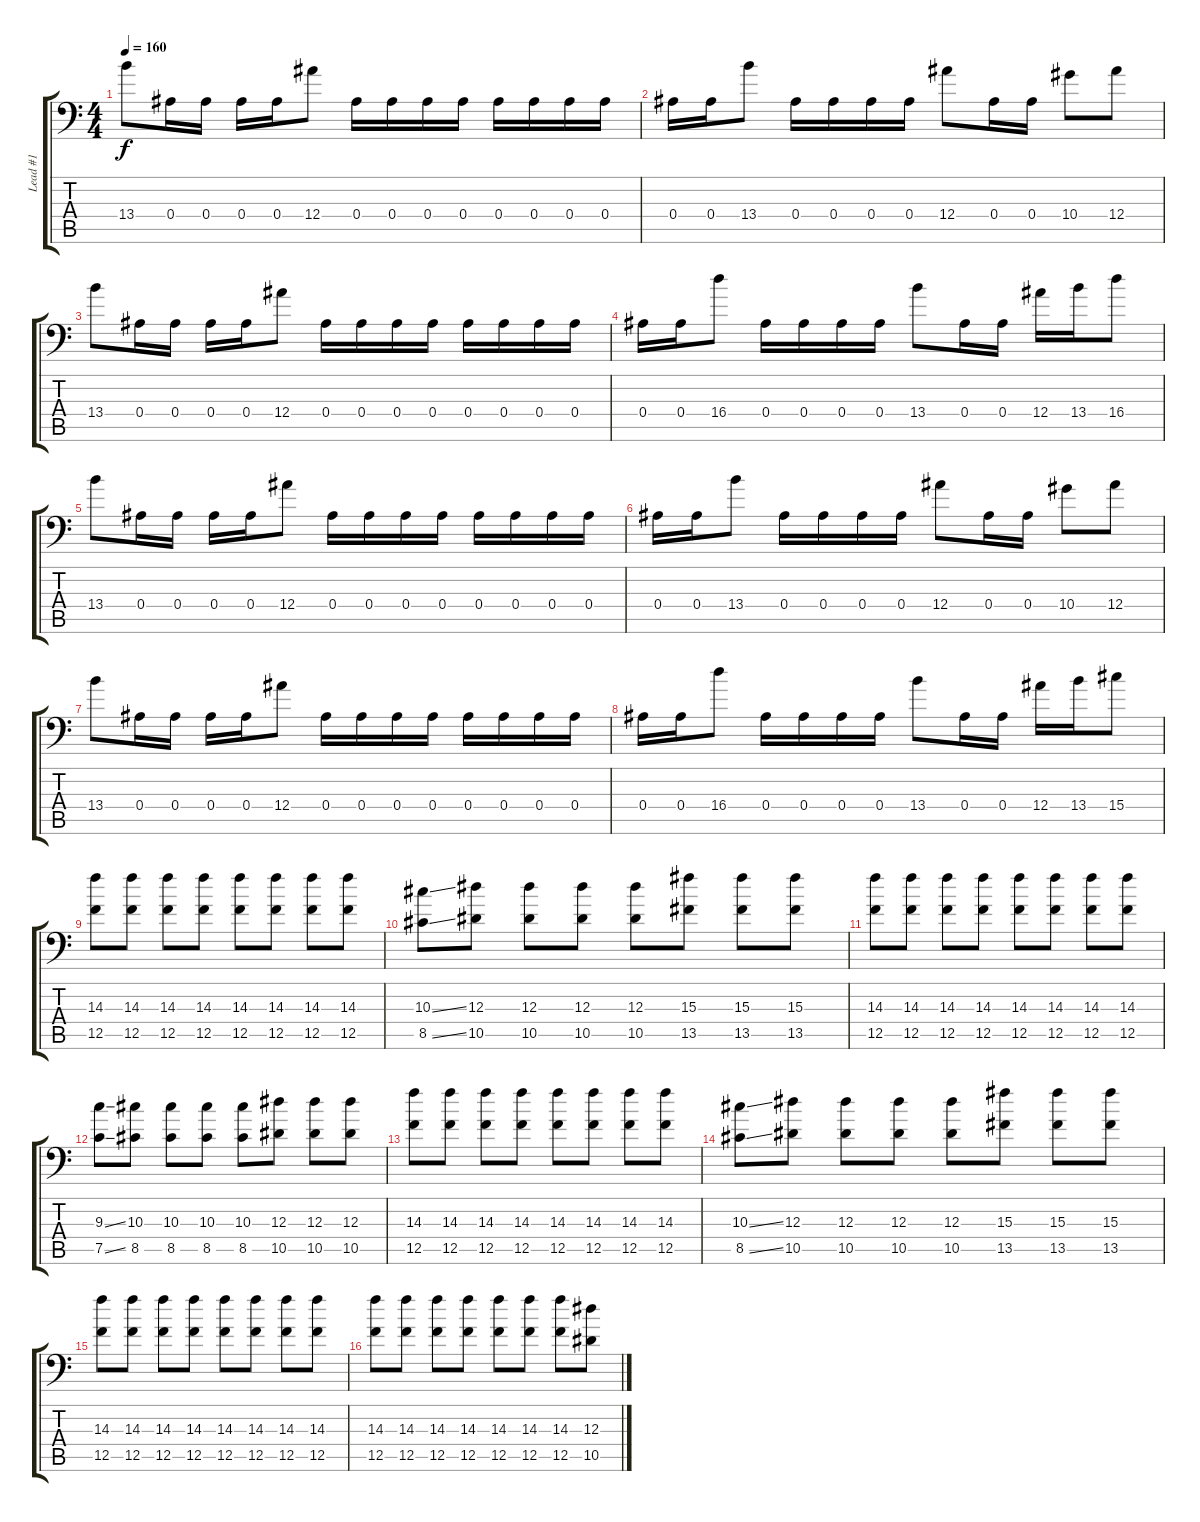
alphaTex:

\track ("Lead #1" "Lead #1") {instrument distortionguitar}
\staff {score tabs}
\tuning (C4 G3 Eb3 Bb2 F2 Bb1) {hide}
\ts (4 4)
\tempo 160
\clef f4
\ks c
13.4.8{dy f} 0.4.16 0.4.16 0.4.16 0.4.16 12.4.8 0.4.16 0.4.16 0.4.16 0.4.16 0.4.16 0.4.16 0.4.16 0.4.16 |
0.4.16 0.4.16 13.4.8 0.4.16 0.4.16 0.4.16 0.4.16 12.4.8 0.4.16 0.4.16 10.4.8 12.4.8 |
13.4.8 0.4.16 0.4.16 0.4.16 0.4.16 12.4.8 0.4.16 0.4.16 0.4.16 0.4.16 0.4.16 0.4.16 0.4.16 0.4.16 |
0.4.16 0.4.16 16.4.8 0.4.16 0.4.16 0.4.16 0.4.16 13.4.8 0.4.16 0.4.16 12.4.16 13.4.16 16.4.8 |
13.4.8 0.4.16 0.4.16 0.4.16 0.4.16 12.4.8 0.4.16 0.4.16 0.4.16 0.4.16 0.4.16 0.4.16 0.4.16 0.4.16 |
0.4.16 0.4.16 13.4.8 0.4.16 0.4.16 0.4.16 0.4.16 12.4.8 0.4.16 0.4.16 10.4.8 12.4.8 |
13.4.8 0.4.16 0.4.16 0.4.16 0.4.16 12.4.8 0.4.16 0.4.16 0.4.16 0.4.16 0.4.16 0.4.16 0.4.16 0.4.16 |
0.4.16 0.4.16 16.4.8 0.4.16 0.4.16 0.4.16 0.4.16 13.4.8 0.4.16 0.4.16 12.4.16 13.4.16 15.4.8 |
(14.3 12.5).8 (14.3 12.5).8 (14.3 12.5).8 (14.3 12.5).8 (14.3 12.5).8 (14.3 12.5).8 (14.3 12.5).8 (14.3 12.5).8 |
(10.3{ss} 8.5{ss}).8 (12.3 10.5).8 (12.3 10.5).8 (12.3 10.5).8 (12.3 10.5).8 (15.3 13.5).8 (15.3 13.5).8 (15.3 13.5).8 |
(14.3 12.5).8 (14.3 12.5).8 (14.3 12.5).8 (14.3 12.5).8 (14.3 12.5).8 (14.3 12.5).8 (14.3 12.5).8 (14.3 12.5).8 |
(9.3{ss} 7.5{ss}).8 (10.3 8.5).8 (10.3 8.5).8 (10.3 8.5).8 (10.3 8.5).8 (12.3 10.5).8 (12.3 10.5).8 (12.3 10.5).8 |
(14.3 12.5).8 (14.3 12.5).8 (14.3 12.5).8 (14.3 12.5).8 (14.3 12.5).8 (14.3 12.5).8 (14.3 12.5).8 (14.3 12.5).8 |
(10.3{ss} 8.5{ss}).8 (12.3 10.5).8 (12.3 10.5).8 (12.3 10.5).8 (12.3 10.5).8 (15.3 13.5).8 (15.3 13.5).8 (15.3 13.5).8 |
(14.3 12.5).8 (14.3 12.5).8 (14.3 12.5).8 (14.3 12.5).8 (14.3 12.5).8 (14.3 12.5).8 (14.3 12.5).8 (14.3 12.5).8 |
(14.3 12.5).8 (14.3 12.5).8 (14.3 12.5).8 (14.3 12.5).8 (14.3 12.5).8 (14.3 12.5).8 (14.3 12.5).8 (12.3{ss} 10.5{ss}).8
